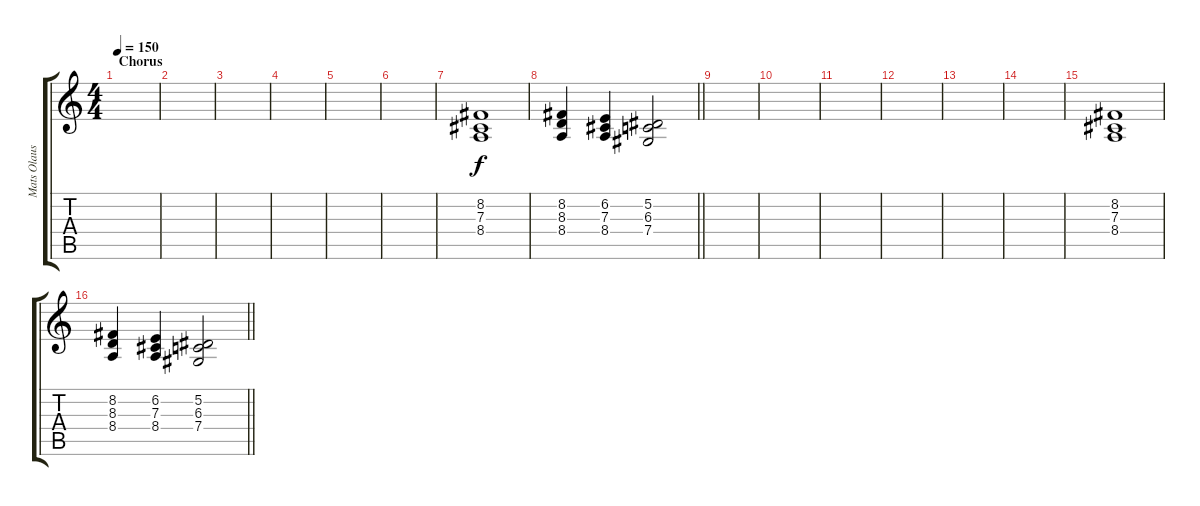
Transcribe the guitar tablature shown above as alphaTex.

\track ("Mats Olausson" "Mats Olaus") {instrument choiraahs}
\staff {score tabs}
\tuning (Eb4 Bb3 Gb3 Db3 Ab2 Eb2) {hide}
\ts (4 4)
\section ("" "Chorus")
\tempo 150
\clef g2
\ks c
|
|
|
|
|
|
(8.2 7.3 8.4).1 |
\barLineRight lightlight
(8.2 8.3 8.4).4 (6.2 7.3 8.4).4 (5.2 6.3 7.4).2 |
|
|
|
|
|
|
(8.2 7.3 8.4).1 |
\barLineRight lightlight
(8.2 8.3 8.4).4 (6.2 7.3 8.4).4 (5.2 6.3 7.4).2
